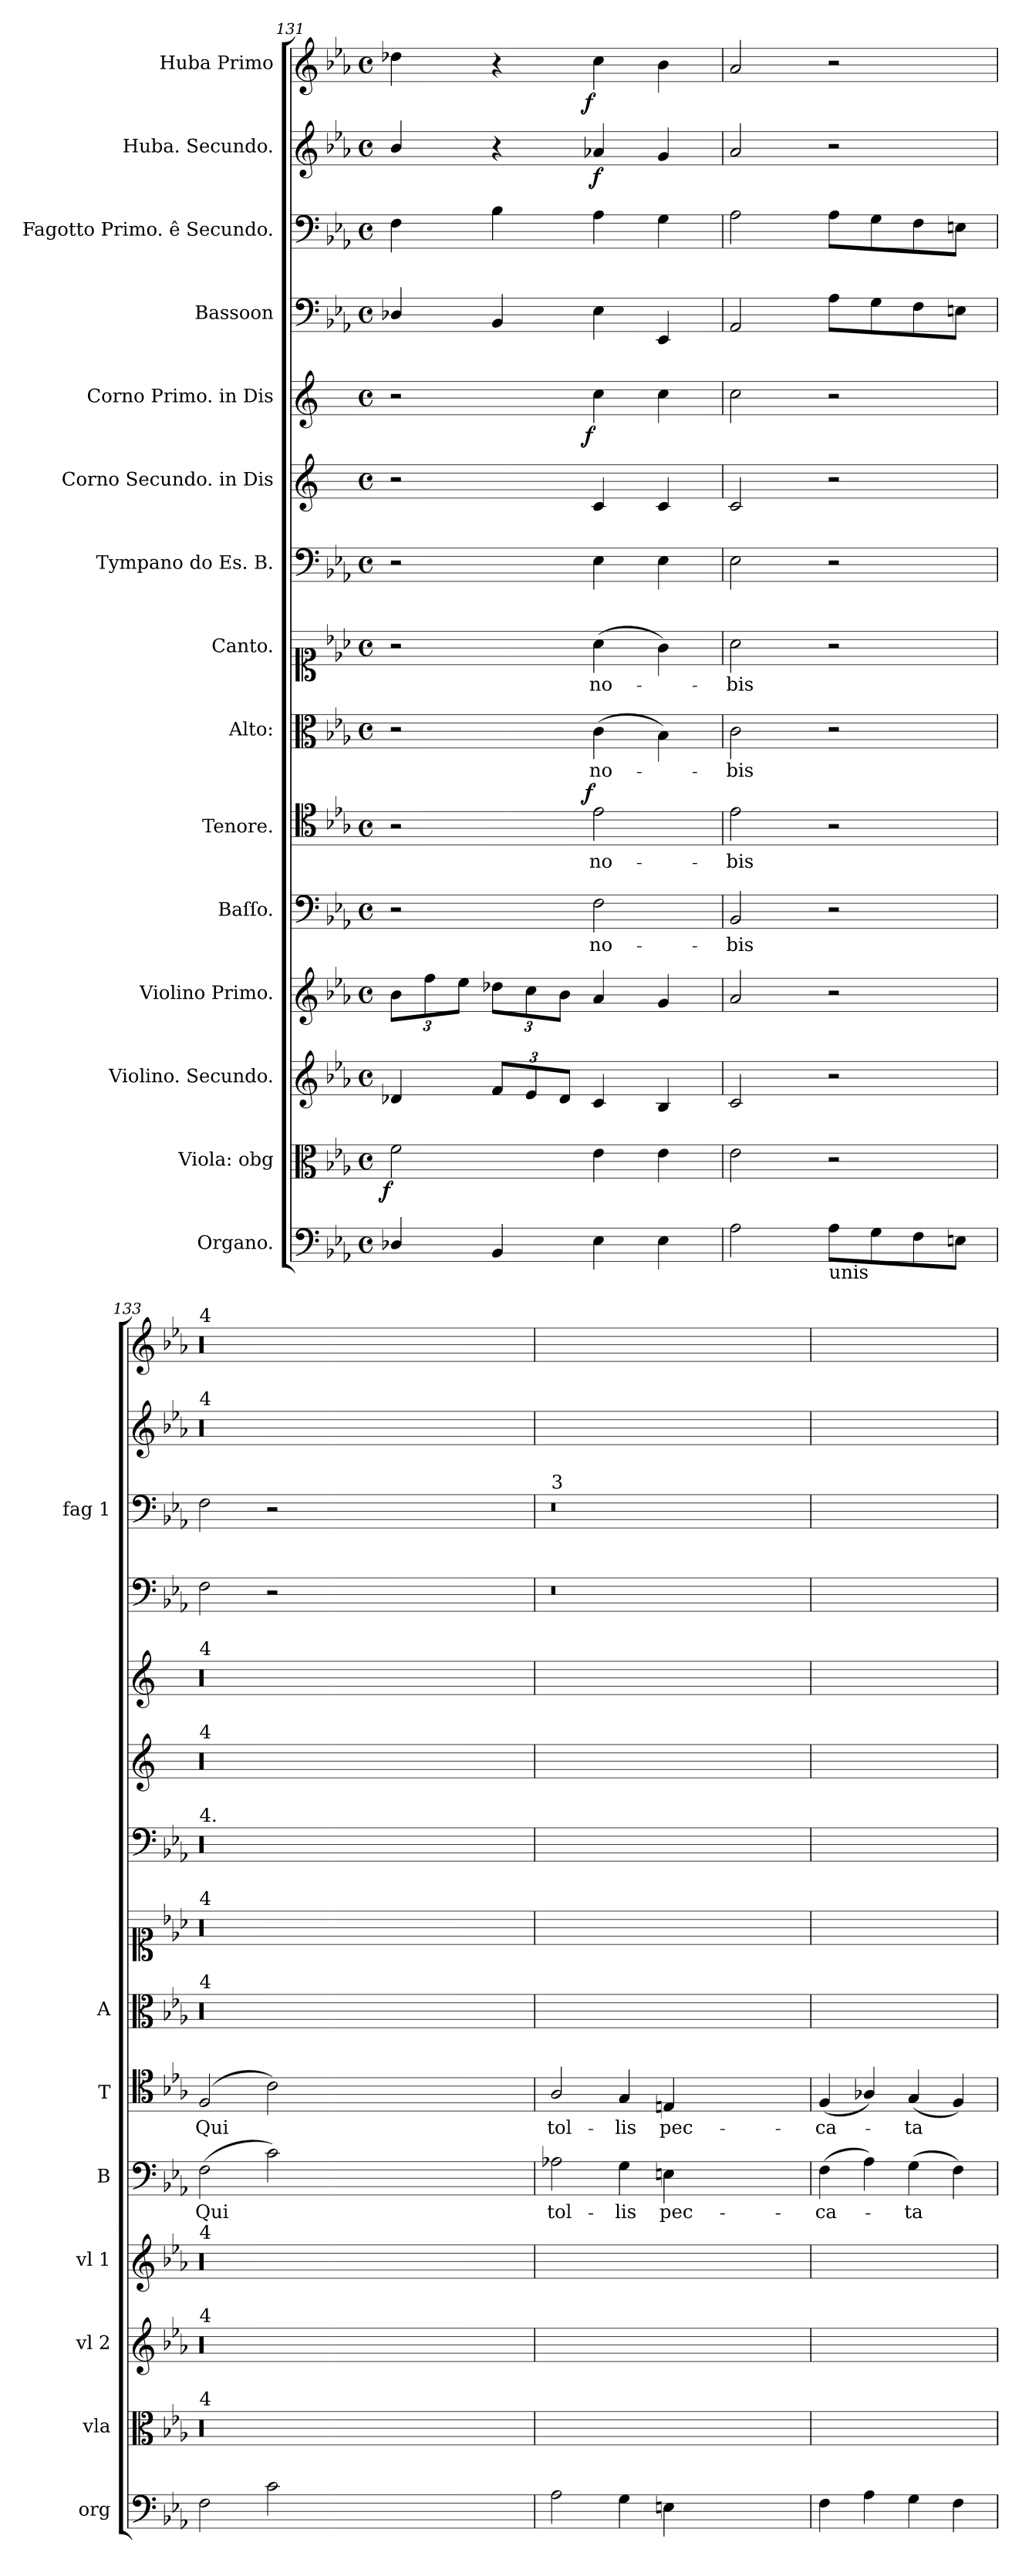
**kern	**dynam	**kern	**dynam	**kern	**dynam	**kern	**dynam	**kern	**text	**dynam	**kern	**text	**dynam	**kern	**text	**kern	**text	**dynam	**kern	**kern	**dynam	**kern	**dynam	**kern	**kern	**dynam	**kern	**dynam	**kern	**dynam
*part15	*part15	*part14	*part14	*part13	*part13	*part12	*part12	*part11	*part11	*part11	*part10	*part10	*part10	*part9	*part9	*part8	*part8	*part8	*part7	*part6	*part6	*part5	*part5	*part4	*part3	*part3	*part2	*part2	*part1	*part1
*staff15	*staff15	*staff14	*staff14	*staff13	*staff13	*staff12	*staff12	*staff11	*staff11	*staff11	*staff10	*staff10	*staff10	*staff9	*staff9	*staff8	*staff8	*staff8	*staff7	*staff6	*staff6	*staff5	*staff5	*staff4	*staff3	*staff3	*staff2	*staff2	*staff1	*staff1
*I"Organo.	*	*I"Viola: obg	*	*I"Violino. Secundo.	*	*I"Violino Primo.	*	*I"Baſſo.	*	*	*I"Tenore.	*	*	*I"Alto:	*	*I"Canto.	*	*	*I"Tympano do Es. B.	*I"Corno Secundo. in Dis	*	*I"Corno Primo. in Dis	*	*I"Bassoon	*I"Fagotto Primo. ê Secundo.	*	*I"Huba. Secundo.	*	*I"Huba Primo	*
*I'org	*	*I'vla	*	*I'vl 2	*	*I'vl 1	*	*I'B	*	*	*I'T	*	*	*I'A	*	*	*	*	*	*	*	*	*	*	*I'fag 1	*	*	*	*	*
*clefF4	*	*clefC3	*	*clefG2	*	*clefG2	*	*clefF4	*	*	*clefC4	*	*	*clefC3	*	*clefC1	*	*	*clefF4	*clefG2	*	*clefG2	*	*clefF4	*clefF4	*	*clefG2	*	*clefG2	*
*	*	*	*	*	*	*	*	*	*	*	*	*	*	*	*	*	*	*	*	*ITrd5c9	*	*ITrd5c9	*	*	*	*	*	*	*	*
*k[b-e-a-]	*	*k[b-e-a-]	*	*k[b-e-a-]	*	*k[b-e-a-]	*	*k[b-e-a-]	*	*	*k[b-e-a-]	*	*	*k[b-e-a-]	*	*k[b-e-a-]	*	*	*k[b-e-a-]	*k[b-e-a-]	*	*k[b-e-a-]	*	*k[b-e-a-]	*k[b-e-a-]	*	*k[b-e-a-]	*	*k[b-e-a-]	*
*E-:	*	*E-:	*	*E-:	*	*E-:	*	*E-:	*	*	*	*	*	*E-:	*	*E-:	*	*	*	*E-:	*	*E-:	*	*	*	*	*E-:	*	*E-:	*
*M4/4	*	*M4/4	*	*M4/4	*	*M4/4	*	*M4/4	*	*	*M4/4	*	*	*M4/4	*	*M4/4	*	*	*M4/4	*M4/4	*	*M4/4	*	*M4/4	*M4/4	*	*M4/4	*	*M4/4	*
*met(c)	*	*met(c)	*	*met(c)	*	*met(c)	*	*met(c)	*	*	*met(c)	*	*	*met(c)	*	*met(c)	*	*	*met(c)	*met(c)	*	*met(c)	*	*met(c)	*met(c)	*	*met(c)	*	*met(c)	*
=131	=131	=131	=131	=131	=131	=131	=131	=131	=131	=131	=131	=131	=131	=131	=131	=131	=131	=131	=131	=131	=131	=131	=131	=131	=131	=131	=131	=131	=131	=131
!	!LO:DY:b	!	!LO:DY:b:rj	!	!LO:DY:a	!	!LO:DY:b	!	!	!	!	!	!	!	!	!	!	!	!	!	!	!	!	!	!	!	!	!	!	!
4D-X/	fort	2f\	f	4d-X/	forto	12b-\L	fort	2r	.	.	2r	.	.	2r	.	2r	.	.	2r	2r	.	2r	.	4D-X/	4F\	.	4b-/	.	4dd-X\	.
.	.	.	.	.	.	12ff\	.	.	.	.	.	.	.	.	.	.	.	.	.	.	.	.	.	.	.	.	.	.	.	.
.	.	.	.	.	.	12ee-\J	.	.	.	.	.	.	.	.	.	.	.	.	.	.	.	.	.	.	.	.	.	.	.	.
4BB-/	.	.	.	12f/L	.	12dd-X\L	.	.	.	.	.	.	.	.	.	.	.	.	.	.	.	.	.	4BB-/	4B-\	.	4r	.	4r	.
.	.	.	.	12e-/	.	12cc\	.	.	.	.	.	.	.	.	.	.	.	.	.	.	.	.	.	.	.	.	.	.	.	.
.	.	.	.	12d-/J	.	12b-\J	.	.	.	.	.	.	.	.	.	.	.	.	.	.	.	.	.	.	.	.	.	.	.	.
!	!	!	!	!	!	!	!	!	!	!LO:DY:b:rj	!	!	!LO:DY:b:rj	!	!	!	!	!LO:DY:b:rj	!	!	!LO:DY:b:rj	!	!LO:DY:b:rj	!	!	!	!	!LO:DY:b	!	!LO:DY:b:rj
4E-\	.	4e-\	.	4c/	.	4a-/	.	2F\	no-	fort	2e-\	no-	f	(4c\	no-	(4a-\	no-	fort	4E-\	4E-/	for	4e-\	f	4E-\	4A-\	.	4a-X/	f	4cc\	f
4E-\	.	4e-\	.	4B-/	.	4g/	.	.	.	.	.	.	.	4B-\)	.	4g\)	.	.	4E-\	4E-/	.	4e-\	.	4EE-/	4G\	.	4g/	.	4b-\	.
=132	=132	=132	=132	=132	=132	=132	=132	=132	=132	=132	=132	=132	=132	=132	=132	=132	=132	=132	=132	=132	=132	=132	=132	=132	=132	=132	=132	=132	=132	=132
2A-\	.	2e-\	.	2c/	.	2a-/	.	2BB-/	-bis	.	2e-\	-bis	.	2c\	-bis	2a-\	-bis	.	2E-\	2E-/	.	2e-\	.	2AA-/	2A-\	.	2a-/	.	2a-/	.
!LO:TX:b:t=unis	!	!	!	!	!	!	!	!	!	!	!	!	!	!	!	!	!	!	!	!	!	!	!	!	!	!	!	!	!	!
!	!	!	!	!	!	!	!	!	!	!	!	!	!	!	!	!	!	!	!	!	!	!	!	!	!	!LO:DY:b	!	!	!	!
8A-\L	.	2r	.	2r	.	2r	.	2r	.	.	2r	.	.	2r	.	2r	.	.	2r	2r	.	2r	.	8A-\L	8A-\L	fort	2r	.	2r	.
8G\	.	.	.	.	.	.	.	.	.	.	.	.	.	.	.	.	.	.	.	.	.	.	.	8G\	8G\	.	.	.	.	.
8F\	.	.	.	.	.	.	.	.	.	.	.	.	.	.	.	.	.	.	.	.	.	.	.	8F\	8F\	.	.	.	.	.
8En\J	.	.	.	.	.	.	.	.	.	.	.	.	.	.	.	.	.	.	.	.	.	.	.	8En\J	8En\J	.	.	.	.	.
=133	=133	=133	=133	=133	=133	=133	=133	=133	=133	=133	=133	=133	=133	=133	=133	=133	=133	=133	=133	=133	=133	=133	=133	=133	=133	=133	=133	=133	=133	=133
!	!	!	!	!	!	!	!	!	!	!	!	!	!	!	!	!	!	!	!	!	!	!	!	!	!	!	!	!	!LO:TX:a:t=4	!
!	!	!	!	!	!	!	!	!	!	!	!	!	!	!	!	!	!	!	!	!	!	!	!	!	!	!	!LO:TX:a:t=4	!	!	!
!	!	!	!	!	!	!	!	!	!	!	!	!	!	!	!	!	!	!	!	!	!	!LO:TX:a:t=4	!	!	!	!	!	!	!	!
!	!	!	!	!	!	!	!	!	!	!	!	!	!	!	!	!	!	!	!	!LO:TX:a:t=4	!	!	!	!	!	!	!	!	!	!
!	!	!	!	!	!	!	!	!	!	!	!	!	!	!	!	!	!	!	!LO:TX:a:t=4.	!	!	!	!	!	!	!	!	!	!	!
!	!	!	!	!	!	!	!	!	!	!	!	!	!	!	!	!LO:TX:a:t=4	!	!	!	!	!	!	!	!	!	!	!	!	!	!
!	!	!	!	!	!	!	!	!	!	!	!	!	!	!LO:TX:a:t=4	!	!	!	!	!	!	!	!	!	!	!	!	!	!	!	!
!	!	!	!	!	!	!LO:TX:a:t=4	!	!	!	!	!	!	!	!	!	!	!	!	!	!	!	!	!	!	!	!	!	!	!	!
!	!	!	!	!LO:TX:a:t=4	!	!	!	!	!	!	!	!	!	!	!	!	!	!	!	!	!	!	!	!	!	!	!	!	!	!
!	!	!LO:TX:a:t=4	!	!	!	!	!	!	!	!	!	!	!	!	!	!	!	!	!	!	!	!	!	!	!	!	!	!	!	!
2F\	.	00r	.	00r	.	00r	.	(2F\	Qui	.	(2F/	Qui	.	00r	.	00r	.	.	00r	00r	.	00r	.	2F\	2F\	.	00r	.	00r	.
2c\	.	.	.	.	.	.	.	2c\)	.	.	2c\)	.	.	.	.	.	.	.	.	.	.	.	.	2r	2r	.	.	.	.	.
0.ryy	.	.	.	.	.	.	.	0.ryy	.	.	0.ryy	.	.	.	.	.	.	.	.	.	.	.	.	0.ryy	0.ryy	.	.	.	.	.
=134	=134	=134	=134	=134	=134	=134	=134	=134	=134	=134	=134	=134	=134	=134	=134	=134	=134	=134	=134	=134	=134	=134	=134	=134	=134	=134	=134	=134	=134	=134
!	!	!	!	!	!	!	!	!	!	!	!	!	!	!	!	!	!	!	!	!	!	!	!	!	!LO:TX:a:t=3	!	!	!	!	!
2A-\	.	0ryy	.	0ryy	.	0ryy	.	2A-X\	tol-	.	2A-/	tol-	.	0ryy	.	0ryy	.	.	0ryy	0ryy	.	0ryy	.	0r	0r	.	0ryy	.	0ryy	.
4G\	.	.	.	.	.	.	.	4G\	-lis	.	4G/	-lis	.	.	.	.	.	.	.	.	.	.	.	.	.	.	.	.	.	.
4En\	.	.	.	.	.	.	.	4En\	pec-	.	4En/	pec-	.	.	.	.	.	.	.	.	.	.	.	.	.	.	.	.	.	.
1ryy	.	.	.	.	.	.	.	1ryy	.	.	1ryy	.	.	.	.	.	.	.	.	.	.	.	.	.	.	.	.	.	.	.
=135	=135	=135	=135	=135	=135	=135	=135	=135	=135	=135	=135	=135	=135	=135	=135	=135	=135	=135	=135	=135	=135	=135	=135	=135	=135	=135	=135	=135	=135	=135
4F\	.	1ryy	.	1ryy	.	1ryy	.	(4F\	-ca-	.	(4F/	-ca-	.	1ryy	.	1ryy	.	.	1ryy	1ryy	.	1ryy	.	1ryy	1ryy	.	1ryy	.	1ryy	.
4A-\	.	.	.	.	.	.	.	4A-\)	.	.	4A-X/)	.	.	.	.	.	.	.	.	.	.	.	.	.	.	.	.	.	.	.
4G\	.	.	.	.	.	.	.	(4G\	-ta	.	(4G/	-ta	.	.	.	.	.	.	.	.	.	.	.	.	.	.	.	.	.	.
4F\	.	.	.	.	.	.	.	4F\)	.	.	4F/)	.	.	.	.	.	.	.	.	.	.	.	.	.	.	.	.	.	.	.
=	=	=	=	=	=	=	=	=	=	=	=	=	=	=	=	=	=	=	=	=	=	=	=	=	=	=	=	=	=	=
*-	*-	*-	*-	*-	*-	*-	*-	*-	*-	*-	*-	*-	*-	*-	*-	*-	*-	*-	*-	*-	*-	*-	*-	*-	*-	*-	*-	*-	*-	*-
